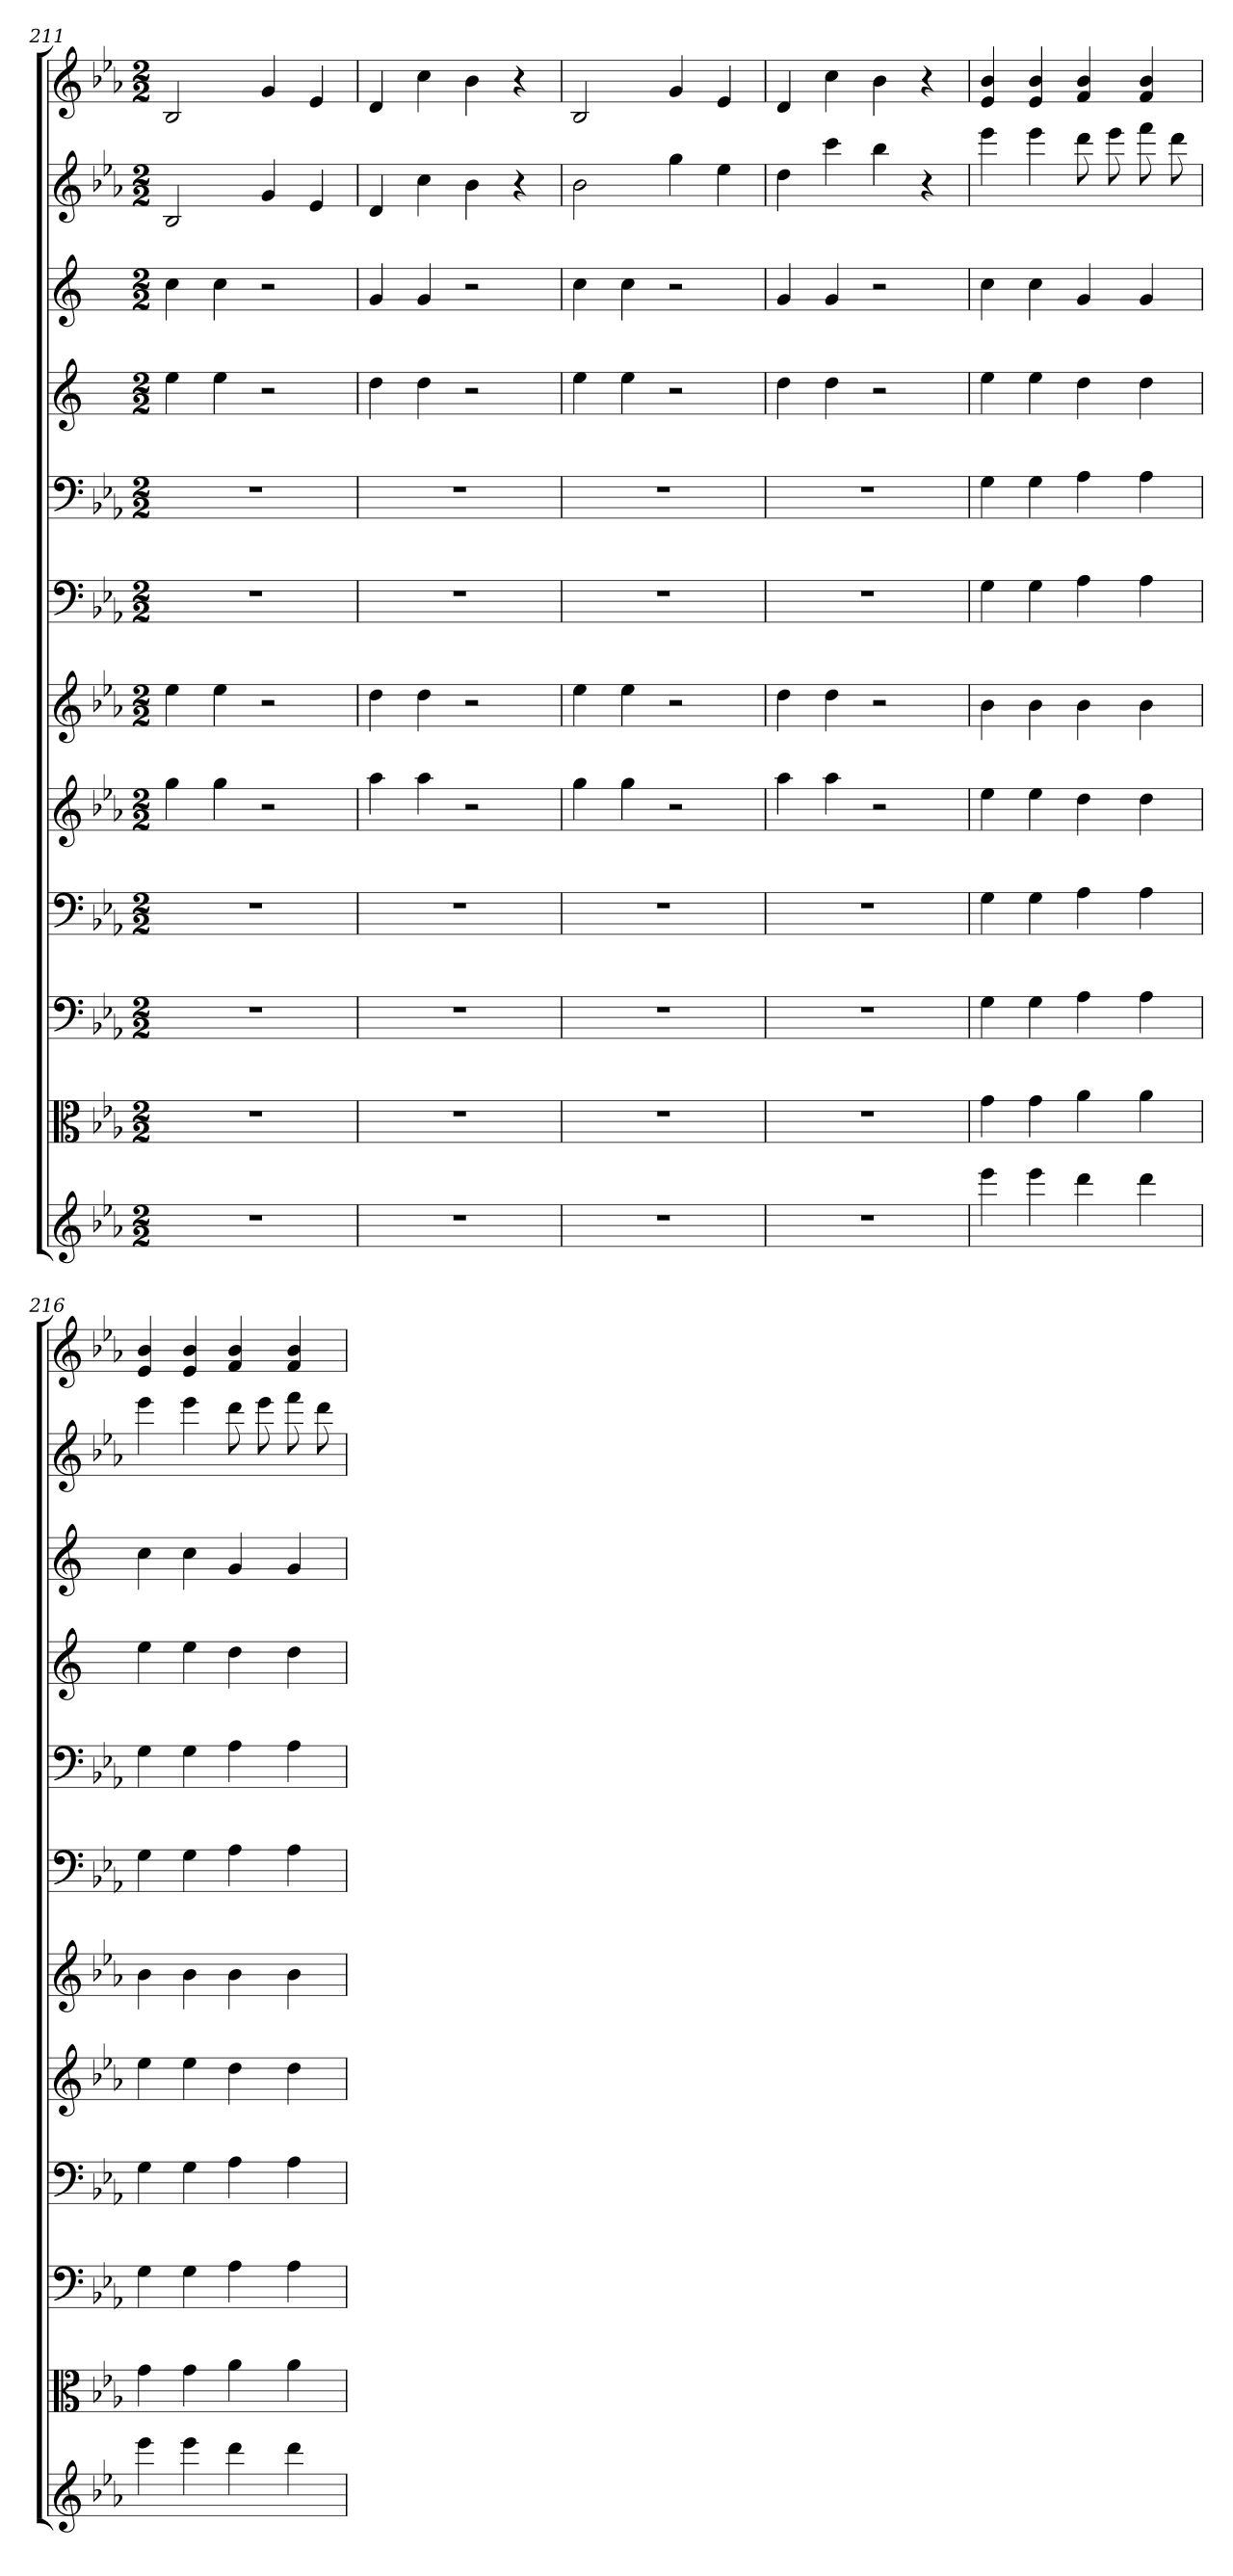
**kern	**kern	**kern	**kern	**kern	**kern	**kern	**kern	**kern	**kern	**kern	**kern
*part12	*part11	*part10	*part9	*part8	*part7	*part6	*part5	*part4	*part3	*part2	*part1
*staff12	*staff11	*staff10	*staff9	*staff8	*staff7	*staff6	*staff5	*staff4	*staff3	*staff2	*staff1
*	*clefC3	*clefF4	*clefF4	*	*	*clefF4	*clefF4	*	*	*	*
*k[b-e-a-]	*k[b-e-a-]	*k[b-e-a-]	*k[b-e-a-]	*k[b-e-a-]	*k[b-e-a-]	*k[b-e-a-]	*k[b-e-a-]	*k[]	*k[]	*k[b-e-a-]	*k[b-e-a-]
*E-:	*E-:	*E-:	*E-:	*E-:	*E-:	*E-:	*E-:	*	*	*E-:	*E-:
*M2/2	*M2/2	*M2/2	*M2/2	*M2/2	*M2/2	*M2/2	*M2/2	*M2/2	*M2/2	*M2/2	*M2/2
=211	=211	=211	=211	=211	=211	=211	=211	=211	=211	=211	=211
1r	1r	1r	1r	4gg	4ee-	1r	1r	4ee	4cc	2B-	2B-
.	.	.	.	4gg	4ee-	.	.	4ee	4cc	.	.
.	.	.	.	2r	2r	.	.	2r	2r	4g	4g
.	.	.	.	.	.	.	.	.	.	4e-	4e-
=212	=212	=212	=212	=212	=212	=212	=212	=212	=212	=212	=212
1r	1r	1r	1r	4aa-	4dd	1r	1r	4dd	4g	4d	4d
.	.	.	.	4aa-	4dd	.	.	4dd	4g	4cc	4cc
.	.	.	.	2r	2r	.	.	2r	2r	4b-	4b-
.	.	.	.	.	.	.	.	.	.	4r	4r
=213	=213	=213	=213	=213	=213	=213	=213	=213	=213	=213	=213
1r	1r	1r	1r	4gg	4ee-	1r	1r	4ee	4cc	2b-	2B-
.	.	.	.	4gg	4ee-	.	.	4ee	4cc	.	.
.	.	.	.	2r	2r	.	.	2r	2r	4gg	4g
.	.	.	.	.	.	.	.	.	.	4ee-	4e-
=214	=214	=214	=214	=214	=214	=214	=214	=214	=214	=214	=214
1r	1r	1r	1r	4aa-	4dd	1r	1r	4dd	4g	4dd	4d
.	.	.	.	4aa-	4dd	.	.	4dd	4g	4ccc	4cc
.	.	.	.	2r	2r	.	.	2r	2r	4bb-	4b-
.	.	.	.	.	.	.	.	.	.	4r	4r
=215	=215	=215	=215	=215	=215	=215	=215	=215	=215	=215	=215
4eee-	4g	4G	4G	4ee-	4b-	4G	4G	4ee	4cc	4eee-	4e- 4b-
4eee-	4g	4G	4G	4ee-	4b-	4G	4G	4ee	4cc	4eee-	4e- 4b-
4ddd	4a-	4A-	4A-	4dd	4b-	4A-	4A-	4dd	4g	8ddd	4f 4b-
.	.	.	.	.	.	.	.	.	.	8eee-	.
4ddd	4a-	4A-	4A-	4dd	4b-	4A-	4A-	4dd	4g	8fff	4f 4b-
.	.	.	.	.	.	.	.	.	.	8ddd	.
=216	=216	=216	=216	=216	=216	=216	=216	=216	=216	=216	=216
4eee-	4g	4G	4G	4ee-	4b-	4G	4G	4ee	4cc	4eee-	4e- 4b-
4eee-	4g	4G	4G	4ee-	4b-	4G	4G	4ee	4cc	4eee-	4e- 4b-
4ddd	4a-	4A-	4A-	4dd	4b-	4A-	4A-	4dd	4g	8ddd	4f 4b-
.	.	.	.	.	.	.	.	.	.	8eee-	.
4ddd	4a-	4A-	4A-	4dd	4b-	4A-	4A-	4dd	4g	8fff	4f 4b-
.	.	.	.	.	.	.	.	.	.	8ddd	.
=	=	=	=	=	=	=	=	=	=	=	=
*-	*-	*-	*-	*-	*-	*-	*-	*-	*-	*-	*-
